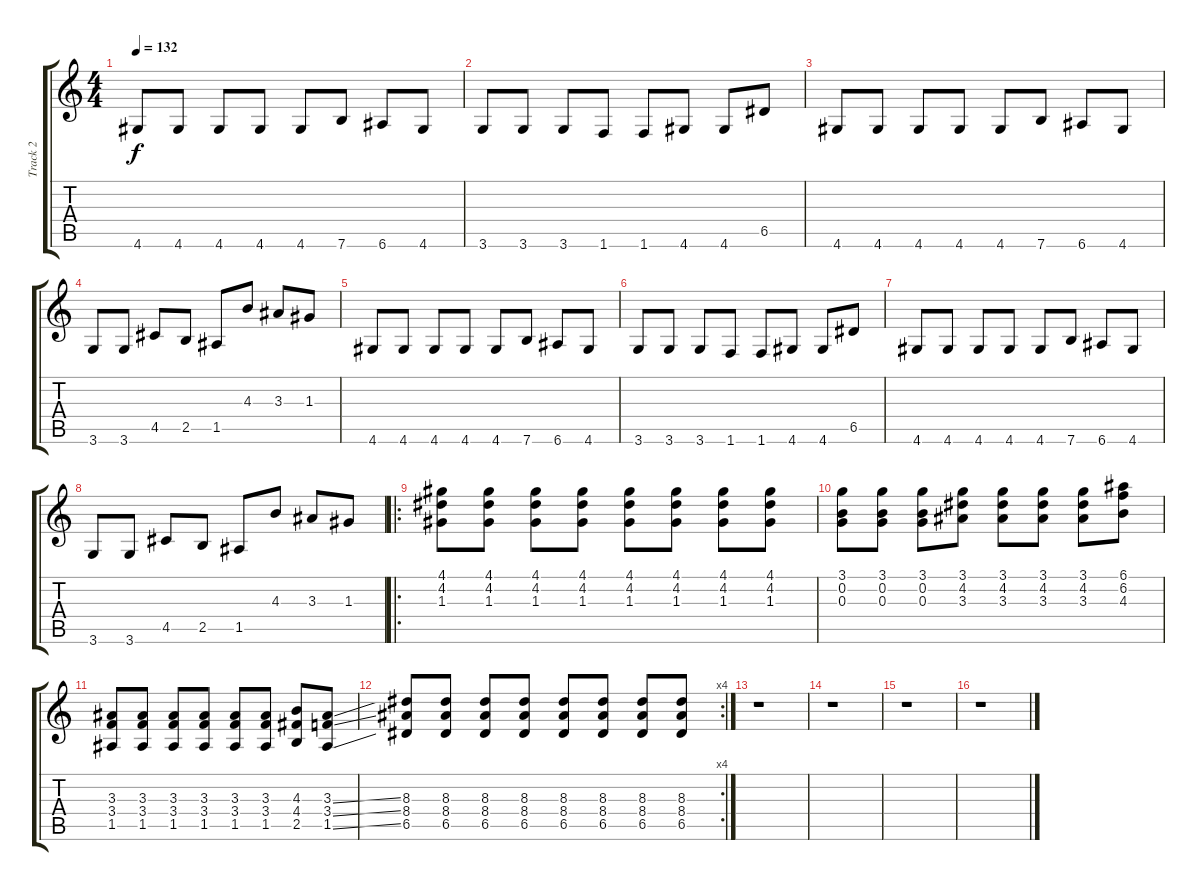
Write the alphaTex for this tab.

\track ("Track 2" "Track 2") {instrument distortionguitar}
\staff {score tabs}
\tuning (E4 B3 G3 D3 A2 E2) {hide}
\ts (4 4)
\tempo 132
\clef g2
\ks c
4.6.8{dy f} 4.6.8 4.6.8 4.6.8 4.6.8 7.6.8 6.6.8 4.6.8 |
3.6.8 3.6.8 3.6.8 1.6.8 1.6.8 4.6.8 4.6.8 6.5.8 |
4.6.8 4.6.8 4.6.8 4.6.8 4.6.8 7.6.8 6.6.8 4.6.8 |
3.6.8 3.6.8 4.5.8 2.5.8 1.5.8 4.3.8 3.3.8 1.3.8 |
4.6.8 4.6.8 4.6.8 4.6.8 4.6.8 7.6.8 6.6.8 4.6.8 |
3.6.8 3.6.8 3.6.8 1.6.8 1.6.8 4.6.8 4.6.8 6.5.8 |
4.6.8 4.6.8 4.6.8 4.6.8 4.6.8 7.6.8 6.6.8 4.6.8 |
3.6.8 3.6.8 4.5.8 2.5.8 1.5.8 4.3.8 3.3.8 1.3.8 |
\ro
(4.1 4.2 1.3).8 (4.1 4.2 1.3).8 (4.1 4.2 1.3).8 (4.1 4.2 1.3).8 (4.1 4.2 1.3).8 (4.1 4.2 1.3).8 (4.1 4.2 1.3).8 (4.1 4.2 1.3).8 |
(3.1 0.2 0.3).8 (3.1 0.2 0.3).8 (3.1 0.2 0.3).8 (3.1 4.2 3.3).8 (3.1 4.2 3.3).8 (3.1 4.2 3.3).8 (3.1 4.2 3.3).8 (6.1 6.2 4.3).8 |
(3.3 3.4 1.5).8 (3.3 3.4 1.5).8 (3.3 3.4 1.5).8 (3.3 3.4 1.5).8 (3.3 3.4 1.5).8 (3.3 3.4 1.5).8 (4.3 4.4 2.5).8 (3.3{ss} 3.4{ss} 1.5{ss}).8 |
\rc 4
(8.3 8.4 6.5).8 (8.3 8.4 6.5).8 (8.3 8.4 6.5).8 (8.3 8.4 6.5).8 (8.3 8.4 6.5).8 (8.3 8.4 6.5).8 (8.3 8.4 6.5).8 (8.3 8.4 6.5).8 |
r.1 |
r.1 |
r.1 |
r.1
